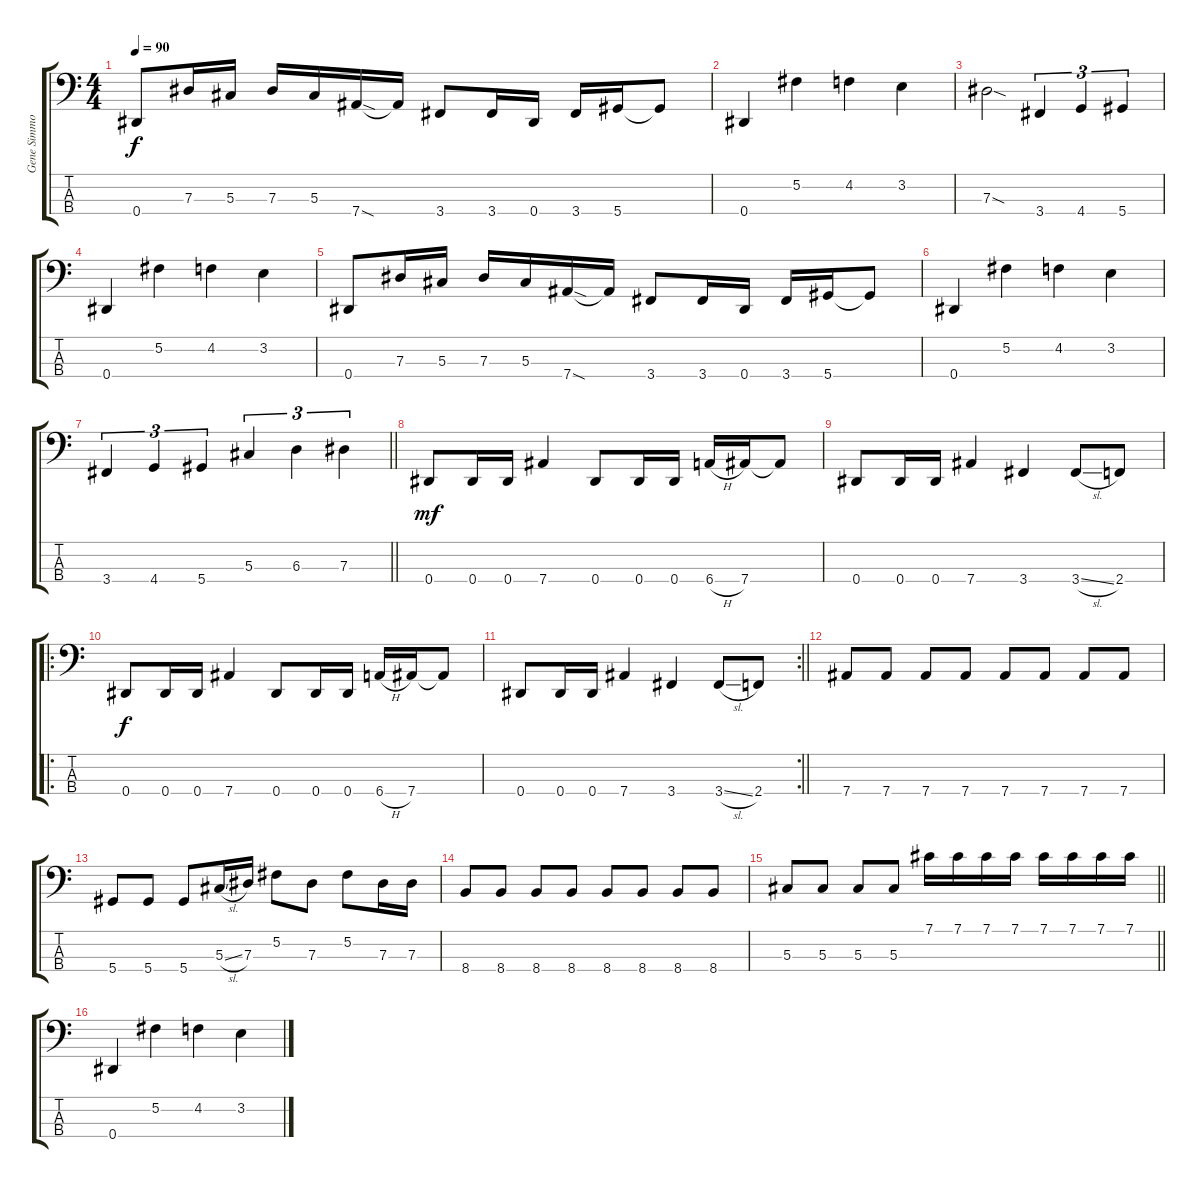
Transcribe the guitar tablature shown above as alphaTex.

\track ("Gene Simmons" "Gene Simmo") {instrument electricbasspick}
\staff {score tabs}
\tuning (Gb2 Db2 Ab1 Eb1) {hide}
\ts (4 4)
\tempo 90
\clef f4
\ks c
0.4.8{dy f} 7.3.16 5.3.16 7.3.16 5.3.16 7.4{sod}.16 7.4{t}.16 3.4.8 3.4.16 0.4.16 3.4.16 5.4.16 5.4{t}.8 |
0.4.4 5.2.4 4.2.4 3.2.4 |
7.3{sod}.2 3.4.4{tu (3 2)} 4.4.4{tu (3 2)} 5.4.4{tu (3 2)} |
0.4.4 5.2.4 4.2.4 3.2.4 |
0.4.8 7.3.16 5.3.16 7.3.16 5.3.16 7.4{sod}.16 7.4{t}.16 3.4.8 3.4.16 0.4.16 3.4.16 5.4.16 5.4{t}.8 |
0.4.4 5.2.4 4.2.4 3.2.4 |
\barLineRight lightlight
3.4.4{tu (3 2)} 4.4.4{tu (3 2)} 5.4.4{tu (3 2)} 5.3.4{tu (3 2)} 6.3.4{tu (3 2)} 7.3.4{tu (3 2)} |
0.4.8{dy mf} 0.4.16 0.4.16 7.4.4 0.4.8 0.4.16 0.4.16 6.4{h}.16 7.4.16 7.4{t}.8 |
0.4.8 0.4.16 0.4.16 7.4.4 3.4.4 3.4{sl}.8 2.4.8 |
\ro
0.4.8{dy f} 0.4.16 0.4.16 7.4.4 0.4.8 0.4.16 0.4.16 6.4{h}.16 7.4.16 7.4{t}.8 |
\rc 2
\barLineRight lightlight
0.4.8 0.4.16 0.4.16 7.4.4 3.4.4 3.4{sl}.8 2.4.8 |
7.4.8 7.4.8 7.4.8 7.4.8 7.4.8 7.4.8 7.4.8 7.4.8 |
5.4.8 5.4.8 5.4.8 5.3{sl}.16 7.3.16 5.2.8 7.3.8 5.2.8 7.3.16 7.3.16 |
8.4.8 8.4.8 8.4.8 8.4.8 8.4.8 8.4.8 8.4.8 8.4.8 |
\barLineRight lightlight
5.3.8 5.3.8 5.3.8 5.3.8 7.1.16 7.1.16 7.1.16 7.1.16 7.1.16 7.1.16 7.1.16 7.1.16 |
0.4.4 5.2.4 4.2.4 3.2.4
